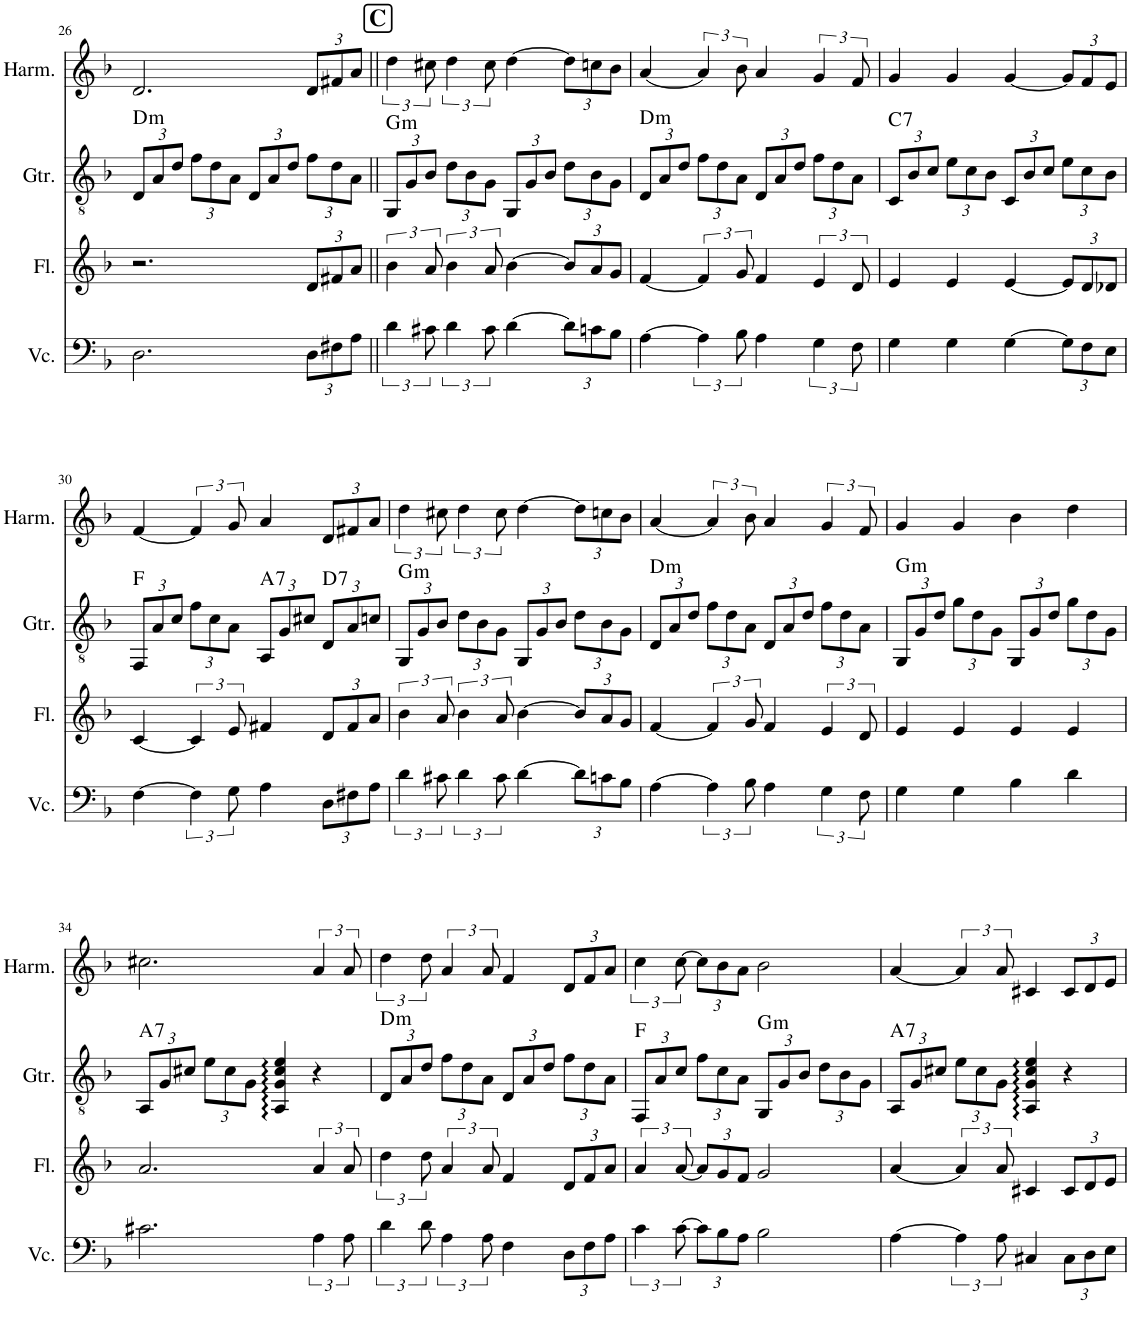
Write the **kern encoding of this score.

**kern	**kern	**kern	**harte	**kern
*part4	*part3	*part2	*part2	*part1
*staff4	*staff3	*staff2	*	*staff1
*I"チェロ	*I"フルート	*I"ギター	*	*I"ハーモニカ
!!LO:PB:g=z
*clefF4	*clefG2	*clefGv2	*	*clefG2
*k[b-]	*k[b-]	*k[b-]	*	*k[b-]
*M4/4	*M4/4	*M4/4	*	*M4/4
*	*	*Xbrackettup	*	*
=26	=26	=26	=26	=26
!	!	!	!LO:H:kt=m	!
2.D\	2.r	12D/L	D:min	2.d/
.	.	12A/	.	.
.	.	12d/J	.	.
.	.	12f\L	.	.
.	.	12d\	.	.
.	.	12A\J	.	.
.	.	12D/L	.	.
.	.	12A/	.	.
.	.	12d/J	.	.
*Xbrackettup	*Xbrackettup	*	*	*Xbrackettup
12D\L	12d/L	12f\L	.	12d/L
12F#X\	12f#X/	12d\	.	12f#X/
12A\J	12a/J	12A\J	.	12a/J
!!LO:REH:place=s1:a:B:cj:fs=14:t=C
=27||	=27||	=27||	=27||	=27||
*brackettup	*brackettup	*	*	*brackettup
!	!	!	!LO:H:kt=m	!
6d\	6b-\	12GG/L	G:min	6dd\
.	.	12G/	.	.
12c#X\	12a/	12B-/J	.	12cc#X\
6d\	6b-\	12d\L	.	6dd\
.	.	12B-\	.	.
12c#\	12a/	12G\J	.	12cc#\
[4d\	[4b-\	12GG/L	.	[4dd\
.	.	12G/	.	.
.	.	12B-/J	.	.
*Xbrackettup	*Xbrackettup	*	*	*Xbrackettup
12d\L]	12b-/L]	12d\L	.	12dd\L]
12cn\	12a/	12B-\	.	12ccn\
12B-\J	12g/J	12G\J	.	12b-\J
=28	=28	=28	=28	=28
!	!	!	!LO:H:kt=m	!
[4A\	[4f/	12D/L	D:min	[4a/
.	.	12A/	.	.
.	.	12d/J	.	.
*brackettup	*brackettup	*	*	*brackettup
6A\]	6f/]	12f\L	.	6a/]
.	.	12d\	.	.
12B-\	12g/	12A\J	.	12b-\
4A\	4f/	12D/L	.	4a/
.	.	12A/	.	.
.	.	12d/J	.	.
6G\	6e/	12f\L	.	6g/
.	.	12d\	.	.
12F\	12d/	12A\J	.	12f/
=29	=29	=29	=29	=29
!	!	!	!LO:H:kt=7	!
4G\	4e/	12C/L	C:7	4g/
.	.	12B-/	.	.
.	.	12c/J	.	.
4G\	4e/	12e\L	.	4g/
.	.	12c\	.	.
.	.	12B-\J	.	.
[4G\	[4e/	12C/L	.	[4g/
.	.	12B-/	.	.
.	.	12c/J	.	.
*Xbrackettup	*Xbrackettup	*	*	*Xbrackettup
12G\L]	12e/L]	12e\L	.	12g/L]
12F\	12d/	12c\	.	12f/
12E\J	12d-X/J	12B-\J	.	12e/J
!!LO:LB:g=z
=30	=30	=30	=30	=30
[4F\	[4c/	12FF/L	F:maj	[4f/
.	.	12A/	.	.
.	.	12c/J	.	.
*brackettup	*brackettup	*	*	*brackettup
6F\]	6c/]	12f\L	.	6f/]
.	.	12c\	.	.
12G\	12e/	12A\J	.	12g/
!	!	!	!LO:H:kt=7	!
4A\	4f#X/	12AA/L	A:7	4a/
.	.	12G/	.	.
.	.	12c#X/J	.	.
*Xbrackettup	*Xbrackettup	*	*	*Xbrackettup
!	!	!	!LO:H:kt=7	!
12D\L	12d/L	12D/L	D:7	12d/L
12F#X\	12f#/	12A/	.	12f#X/
12A\J	12a/J	12cn/J	.	12a/J
=31	=31	=31	=31	=31
*brackettup	*brackettup	*	*	*brackettup
!	!	!	!LO:H:kt=m	!
6d\	6b-\	12GG/L	G:min	6dd\
.	.	12G/	.	.
12c#X\	12a/	12B-/J	.	12cc#X\
6d\	6b-\	12d\L	.	6dd\
.	.	12B-\	.	.
12c#\	12a/	12G\J	.	12cc#\
[4d\	[4b-\	12GG/L	.	[4dd\
.	.	12G/	.	.
.	.	12B-/J	.	.
*Xbrackettup	*Xbrackettup	*	*	*Xbrackettup
12d\L]	12b-/L]	12d\L	.	12dd\L]
12cn\	12a/	12B-\	.	12ccn\
12B-\J	12g/J	12G\J	.	12b-\J
=32	=32	=32	=32	=32
!	!	!	!LO:H:kt=m	!
[4A\	[4f/	12D/L	D:min	[4a/
.	.	12A/	.	.
.	.	12d/J	.	.
*brackettup	*brackettup	*	*	*brackettup
6A\]	6f/]	12f\L	.	6a/]
.	.	12d\	.	.
12B-\	12g/	12A\J	.	12b-\
4A\	4f/	12D/L	.	4a/
.	.	12A/	.	.
.	.	12d/J	.	.
6G\	6e/	12f\L	.	6g/
.	.	12d\	.	.
12F\	12d/	12A\J	.	12f/
=33	=33	=33	=33	=33
!	!	!	!LO:H:kt=m	!
4G\	4e/	12GG/L	G:min	4g/
.	.	12G/	.	.
.	.	12d/J	.	.
4G\	4e/	12g\L	.	4g/
.	.	12d\	.	.
.	.	12G\J	.	.
4B-\	4e/	12GG/L	.	4b-\
.	.	12G/	.	.
.	.	12d/J	.	.
4d\	4e/	12g\L	.	4dd\
.	.	12d\	.	.
.	.	12G\J	.	.
!!LO:LB:g=z
=34	=34	=34	=34	=34
!	!	!	!LO:H:kt=7	!
2.c#X\	2.a/	12AA/L	A:7	2.cc#X\
.	.	12G/	.	.
.	.	12c#X/J	.	.
.	.	12e\L	.	.
.	.	12c#\	.	.
.	.	12G\J	.	.
.	.	4AA/ 4G/ 4c#/ 4e/	.	.
6A\	6a/	4r	.	6a/
12A\	12a/	.	.	12a/
=35	=35	=35	=35	=35
!	!	!	!LO:H:kt=m	!
6d\	6dd\	12D/L	D:min	6dd\
.	.	12A/	.	.
12d\	12dd\	12d/J	.	12dd\
6A\	6a/	12f\L	.	6a/
.	.	12d\	.	.
12A\	12a/	12A\J	.	12a/
4F\	4f/	12D/L	.	4f/
.	.	12A/	.	.
.	.	12d/J	.	.
*Xbrackettup	*Xbrackettup	*	*	*Xbrackettup
12D\L	12d/L	12f\L	.	12d/L
12F\	12f/	12d\	.	12f/
12A\J	12a/J	12A\J	.	12a/J
=36	=36	=36	=36	=36
*brackettup	*brackettup	*	*	*brackettup
6c\	6a/	12FF/L	F:maj	6cc\
.	.	12A/	.	.
[12c\	[12a/	12c/J	.	[12cc\
*Xbrackettup	*Xbrackettup	*	*	*Xbrackettup
12c\L]	12a/L]	12f\L	.	12cc\L]
12B-\	12g/	12c\	.	12b-\
12A\J	12f/J	12A\J	.	12a\J
!	!	!	!LO:H:kt=m	!
2B-\	2g/	12GG/L	G:min	2b-\
.	.	12G/	.	.
.	.	12B-/J	.	.
.	.	12d\L	.	.
.	.	12B-\	.	.
.	.	12G\J	.	.
=37	=37	=37	=37	=37
!	!	!	!LO:H:kt=7	!
[4A\	[4a/	12AA/L	A:7	[4a/
.	.	12G/	.	.
.	.	12c#X/J	.	.
*brackettup	*brackettup	*	*	*brackettup
6A\]	6a/]	12e\L	.	6a/]
.	.	12c#\	.	.
12A\	12a/	12G\J	.	12a/
4C#X/	4c#X/	4AA/ 4G/ 4c#/ 4e/	.	4c#X/
*Xbrackettup	*Xbrackettup	*	*	*Xbrackettup
12C#\L	12c#/L	4r	.	12c#/L
12D\	12d/	.	.	12d/
12E\J	12e/J	.	.	12e/J
=	=	=	=	=
*-	*-	*-	*-	*-
